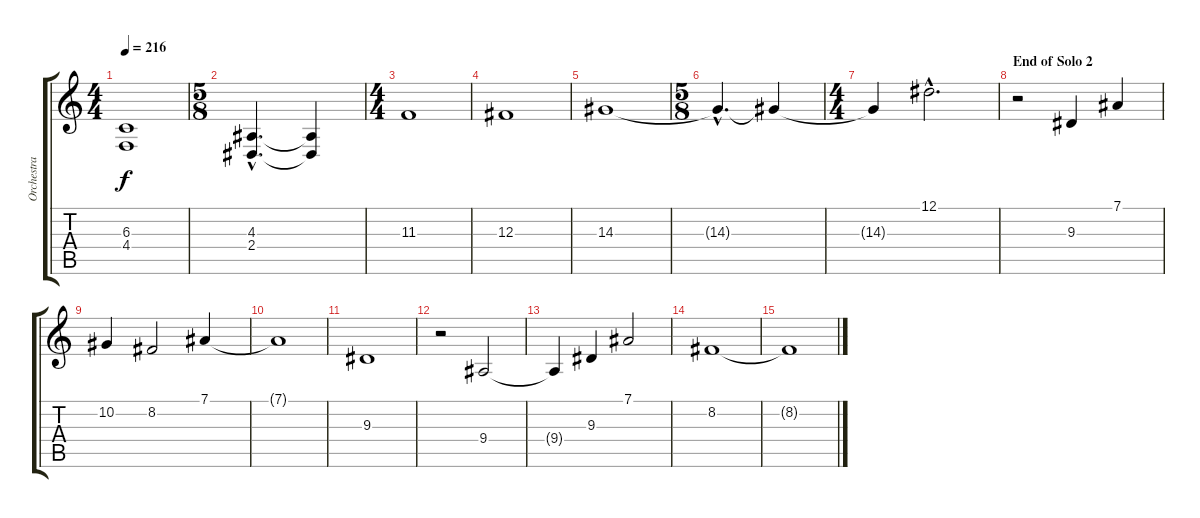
\track ("Orchestra (Strings)" "Orchestra ") {instrument stringensemble1}
\staff {score tabs}
\tuning (Eb4 Bb3 Gb3 Db3 Ab2 Eb2) {hide}
\ts (4 4)
\tempo 216
\clef g2
\ks c
(6.3 4.4).1{dy f} |
\ts (5 8)
(4.3{hac} 2.4{hac}).4{d} (4.3{t} 2.4{t}).4 |
\ts (4 4)
11.3.1 |
12.3.1 |
14.3.1 |
\ts (5 8)
14.3{hac t}.4{d} 14.3{t}.4 |
\ts (4 4)
14.3{t}.4 12.1{hac}.2{d} |
\section ("" "End of Solo 2")
r.2 9.3.4 7.1.4 |
10.2.4 8.2.2 7.1.4 |
7.1{t}.1 |
9.3.1 |
r.2 9.4.2 |
9.4{t}.4 9.3.4 7.1.2 |
8.2.1 |
8.2{t}.1
